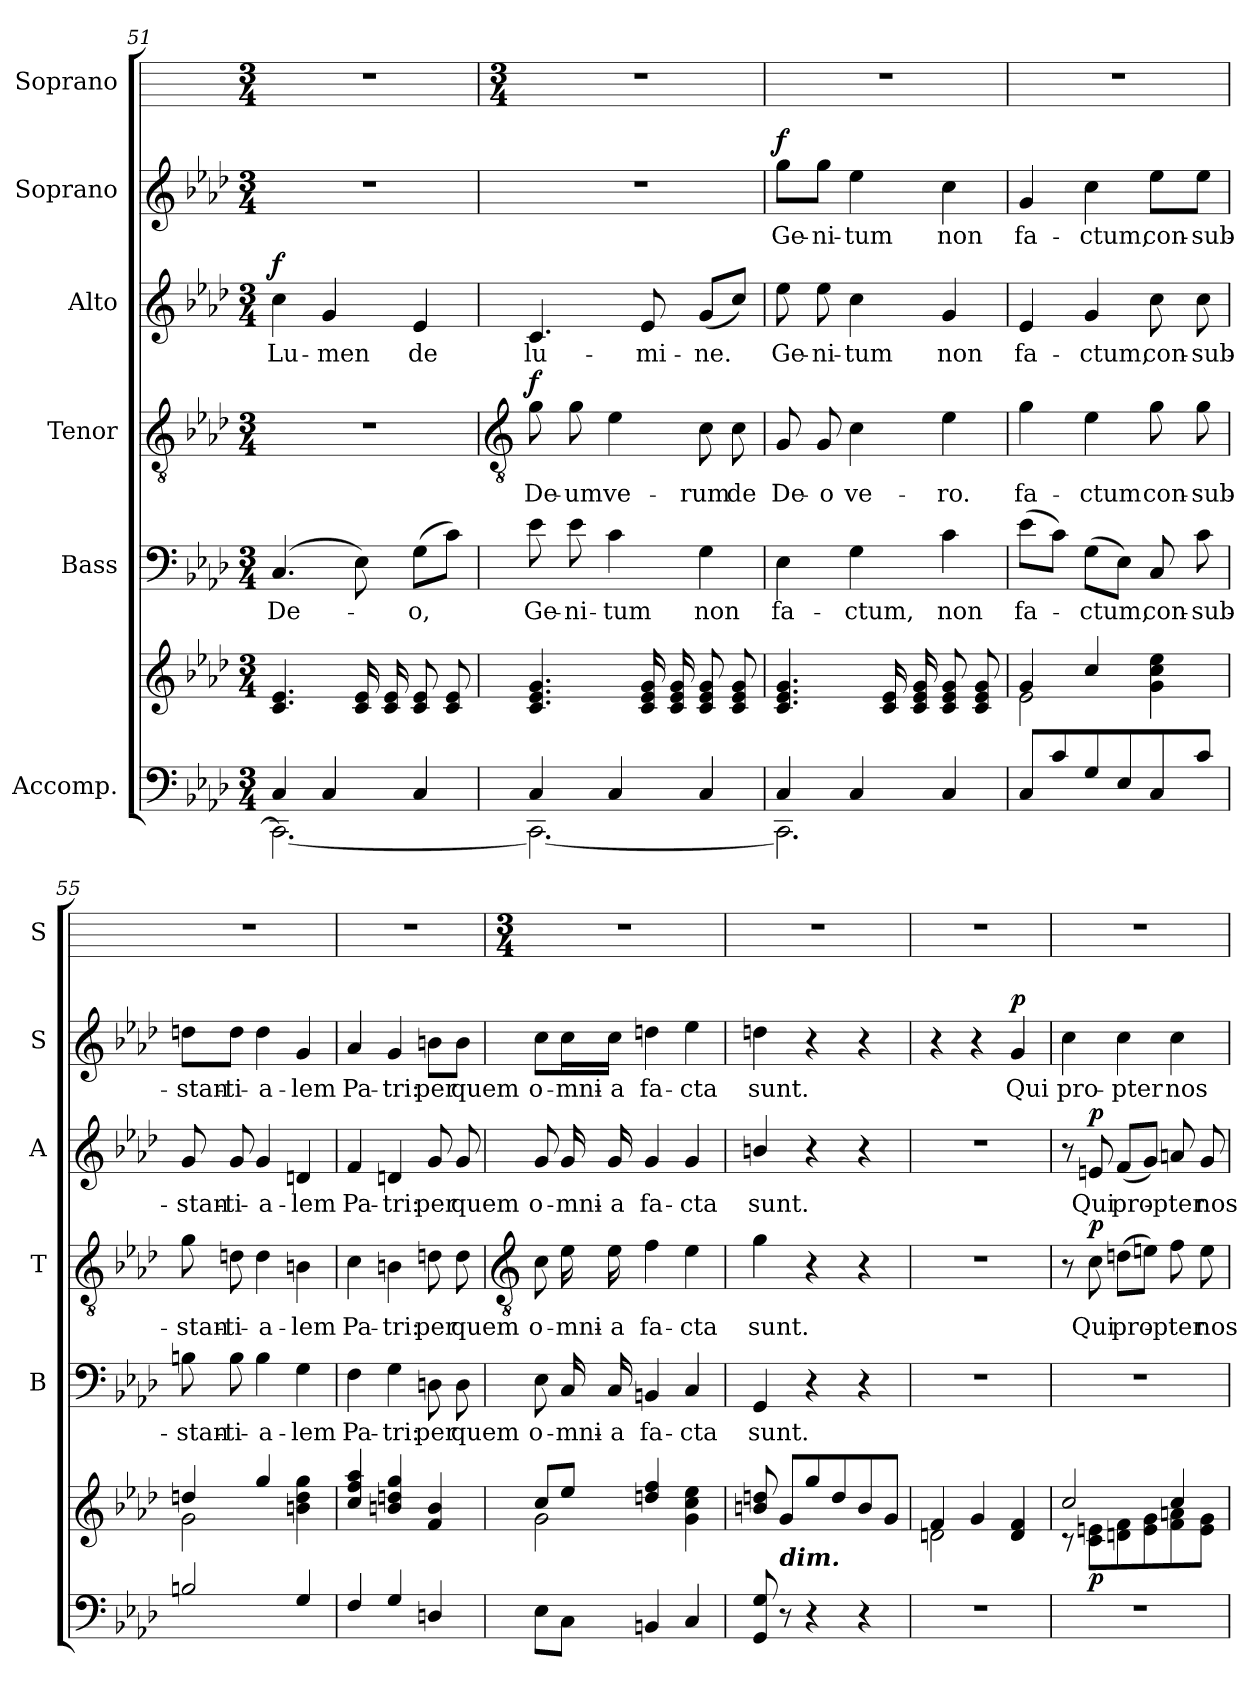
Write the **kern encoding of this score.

**kern	**kern	**dynam	**kern	**text	**kern	**text	**dynam	**kern	**text	**dynam	**kern	**text	**dynam	**kern
*part6	*part6	*part6	*part5	*part5	*part4	*part4	*part4	*part3	*part3	*part3	*part2	*part2	*part2	*part1
*staff7	*staff6	*staff6/7	*staff5	*staff5	*staff4	*staff4	*staff4	*staff3	*staff3	*staff3	*staff2	*staff2	*staff2	*staff1
*I"Accomp.	*	*	*I"Bass	*	*I"Tenor	*	*	*I"Alto	*	*	*I"Soprano	*	*	*I"Soprano
*	*	*	*I'B	*	*I'T	*	*	*I'A	*	*	*I'S	*	*	*I'S
*clefF4	*clefG2	*	*clefF4	*	*clefGv2	*	*	*clefG2	*	*	*clefG2	*	*	*
*k[b-e-a-d-]	*k[b-e-a-d-]	*	*k[b-e-a-d-]	*	*k[b-e-a-d-]	*	*	*k[b-e-a-d-]	*	*	*k[b-e-a-d-]	*	*	*
*A-:	*A-:	*	*A-:	*	*A-:	*	*	*A-:	*	*	*A-:	*	*	*
*M3/4	*M3/4	*	*M3/4	*	*M3/4	*	*	*M3/4	*	*	*M3/4	*	*	*M3/4
=51	=51	=51	=51	=51	=51	=51	=51	=51	=51	=51	=51	=51	=51	=51
*^	*^	*	*	*	*	*	*	*	*	*	*	*	*	*
!	!	!	!LO:N:vis=1	!	!	!LO:LY:b	!LO:N:vis=1	!	!	!	!LO:LY:b	!LO:DY:b	!LO:N:vis=1	!	!	!
4C	2.CC\_	4.c 4.e-	2.ryy	.	(<4.C	De-	2.r	.	.	4cc	Lu-	f	2.r	.	.	2.r
!	!	!	!	!	!	!	!	!	!	!	!LO:LY:b	!	!	!	!	!
4C	.	.	.	.	.	.	.	.	.	4g	-men	.	.	.	.	.
.	.	16c 16e-LL	.	.	8E-)	.	.	.	.	.	.	.	.	.	.	.
.	.	16c 16e-	.	.	.	.	.	.	.	.	.	.	.	.	.	.
!	!	!	!	!	!	!LO:LY:b	!	!	!	!	!LO:LY:b	!	!	!	!	!
4C	.	8c 8e-	.	.	(8GL	o,	.	.	.	4e-	de	.	.	.	.	.
.	.	8c 8e-J	.	.	8cJ)	.	.	.	.	.	.	.	.	.	.	.
!!LO:LB:g=z
=52	=52	=52	=52	=52	=52	=52	=52	=52	=52	=52	=52	=52	=52	=52	=52	=52
*	*	*	*	*	*	*	*clefGv2	*	*	*	*	*	*	*	*	*
*	*	*	*	*	*	*	*	*	*	*	*	*	*	*	*	*M3/4
!	!	!	!LO:N:vis=1	!	!	!LO:LY:b	!	!LO:LY:b	!LO:DY:b	!	!LO:LY:b	!	!LO:N:vis=1	!	!	!
4C	2.CC\_	4.c 4.e- 4.g	2.ryy	.	8e-	Ge-	8g	De-	f	4.c	lu-	.	2.r	.	.	2.r
!	!	!	!	!	!	!LO:LY:b	!	!LO:LY:b	!	!	!	!	!	!	!	!
.	.	.	.	.	8e-	-ni-	8g	-um	.	.	.	.	.	.	.	.
!	!	!	!	!	!	!LO:LY:b	!	!LO:LY:b	!	!	!	!	!	!	!	!
4C	.	.	.	.	4c	-tum	4e-	ve-	.	.	.	.	.	.	.	.
!	!	!	!	!	!	!	!	!	!	!	!LO:LY:b	!	!	!	!	!
.	.	16c 16e- 16gLL	.	.	.	.	.	.	.	8e-	-mi-	.	.	.	.	.
.	.	16c 16e- 16g	.	.	.	.	.	.	.	.	.	.	.	.	.	.
!	!	!	!	!	!	!LO:LY:b	!	!LO:LY:b	!	!	!LO:LY:b	!	!	!	!	!
4C	.	8c 8e- 8g	.	.	4G	non	8c	-rum	.	(<8gL	-ne.	.	.	.	.	.
!	!	!	!	!	!	!	!	!LO:LY:b	!	!	!	!	!	!	!	!
.	.	8c 8e- 8gJ	.	.	.	.	8c	de	.	8ccJ)	.	.	.	.	.	.
=53	=53	=53	=53	=53	=53	=53	=53	=53	=53	=53	=53	=53	=53	=53	=53	=53
!	!	!	!LO:N:vis=1	!	!	!LO:LY:b	!	!LO:LY:b	!	!	!LO:LY:b	!	!	!LO:LY:b	!LO:DY:b	!
4C	2.CC\]	4.c 4.e- 4.g	2.ryy	.	4E-	fa-	8G	De-	.	8ee-	Ge-	.	8gg\L	Ge-	f	2.r
!	!	!	!	!	!	!	!	!LO:LY:b	!	!	!LO:LY:b	!	!	!LO:LY:b	!	!
.	.	.	.	.	.	.	8G	-o	.	8ee-	-ni-	.	8gg\J	-ni-	.	.
!	!	!	!	!	!	!LO:LY:b	!	!LO:LY:b	!	!	!LO:LY:b	!	!	!LO:LY:b	!	!
4C	.	.	.	.	4G	-ctum,	4c	ve-	.	4cc	-tum	.	4ee-	-tum	.	.
.	.	16c 16e-LL	.	.	.	.	.	.	.	.	.	.	.	.	.	.
.	.	16c 16e- 16g	.	.	.	.	.	.	.	.	.	.	.	.	.	.
!	!	!	!	!	!	!LO:LY:b	!	!LO:LY:b	!	!	!LO:LY:b	!	!	!LO:LY:b	!	!
4C	.	8c 8e- 8g	.	.	4c	non	4e-	-ro.	.	4g	non	.	4cc	non	.	.
.	.	8c 8e- 8gJ	.	.	.	.	.	.	.	.	.	.	.	.	.	.
=54	=54	=54	=54	=54	=54	=54	=54	=54	=54	=54	=54	=54	=54	=54	=54	=54
!	!LO:N:vis=1	!	!	!	!	!LO:LY:b	!	!LO:LY:b	!	!	!LO:LY:b	!	!	!LO:LY:b	!	!
8CL	2.ryy	4g	2e-\	.	(>8e-L	fa-	4g	fa-	.	4e-	fa-	.	4g	fa-	.	2.r
8c	.	.	.	.	8cJ)	.	.	.	.	.	.	.	.	.	.	.
!	!	!	!	!	!	!LO:LY:b	!	!LO:LY:b	!	!	!LO:LY:b	!	!	!LO:LY:b	!	!
8G	.	4cc/	.	.	(>8GL	ctum,	4e-	-ctum	.	4g	-ctum,	.	4cc	-ctum,	.	.
8E-	.	.	.	.	8E-J)	.	.	.	.	.	.	.	.	.	.	.
!	!	!	!	!	!	!LO:LY:b	!	!LO:LY:b	!	!	!LO:LY:b	!	!	!LO:LY:b	!	!
8C	.	4g 4cc 4ee-	4ryy	.	8C	con-	8g	con-	.	8cc	con-	.	8ee-\L	con-	.	.
!	!	!	!	!	!	!LO:LY:b	!	!LO:LY:b	!	!	!LO:LY:b	!	!	!LO:LY:b	!	!
8cJ	.	.	.	.	8c	-sub-	8g	-sub-	.	8cc	-sub-	.	8ee-\J	-sub-	.	.
=55	=55	=55	=55	=55	=55	=55	=55	=55	=55	=55	=55	=55	=55	=55	=55	=55
!	!LO:N:vis=1	!	!	!	!	!LO:LY:b	!	!LO:LY:b	!	!	!LO:LY:b	!	!	!LO:LY:b	!	!
2Bn	2.ryy	4ddn/	2g\	.	8Bn	-stan-	8g	-stan-	.	8g	-stan-	.	8ddn\L	-stan-	.	2.r
!	!	!	!	!	!	!LO:LY:b	!	!LO:LY:b	!	!	!LO:LY:b	!	!	!LO:LY:b	!	!
.	.	.	.	.	8B	-ti-	8dn	-ti-	.	8g	-ti-	.	8dd\J	-ti-	.	.
!	!	!	!	!	!	!LO:LY:b	!	!LO:LY:b	!	!	!LO:LY:b	!	!	!LO:LY:b	!	!
.	.	4gg/	.	.	4B	-a-	4d	-a-	.	4g	-a-	.	4dd	-a-	.	.
!	!	!	!	!	!	!LO:LY:b	!	!LO:LY:b	!	!	!LO:LY:b	!	!	!LO:LY:b	!	!
4G	.	4bn 4dd 4gg	4ryy	.	4G	-lem	4Bn	-lem	.	4dn	-lem	.	4g	-lem	.	.
=56	=56	=56	=56	=56	=56	=56	=56	=56	=56	=56	=56	=56	=56	=56	=56	=56
!	!LO:N:vis=1	!	!LO:N:vis=1	!	!	!LO:LY:b	!	!LO:LY:b	!	!	!LO:LY:b	!	!	!LO:LY:b	!	!
4F	2.ryy	4cc 4ff 4aa-	2.ryy	.	4F	Pa-	4c	Pa-	.	4f	Pa-	.	4a-	Pa-	.	2.r
!	!	!	!	!	!	!LO:LY:b	!	!LO:LY:b	!	!	!LO:LY:b	!	!	!LO:LY:b	!	!
4G	.	4bn 4ddn 4gg	.	.	4G	-tri:	4Bn	-tri:	.	4dn	-tri:	.	4g	-tri:	.	.
!	!	!	!	!	!	!LO:LY:b	!	!LO:LY:b	!	!	!LO:LY:b	!	!	!LO:LY:b	!	!
4Dn	.	4f 4b	.	.	8Dn	per	8dn	per	.	8g	per	.	8bn\L	per	.	.
!	!	!	!	!	!	!LO:LY:b	!	!LO:LY:b	!	!	!LO:LY:b	!	!	!LO:LY:b	!	!
.	.	.	.	.	8D	quem	8d	quem	.	8g	quem	.	8b\J	quem	.	.
*v	*v	*	*	*	*	*	*	*	*	*	*	*	*	*	*	*
!!LO:LB:g=z
=57	=57	=57	=57	=57	=57	=57	=57	=57	=57	=57	=57	=57	=57	=57	=57
*	*	*	*	*	*	*clefGv2	*	*	*	*	*	*	*	*	*
*	*	*	*	*	*	*	*	*	*	*	*	*	*	*	*M3/4
!	!	!	!	!	!LO:LY:b	!	!LO:LY:b	!	!	!LO:LY:b	!	!	!LO:LY:b	!	!
8E-L	8cc/L	2g\	.	8E-	o-	8c	o-	.	8g	o-	.	8cc\L	o-	.	2.r
!	!	!	!	!	!LO:LY:b	!	!LO:LY:b	!	!	!LO:LY:b	!	!	!LO:LY:b	!	!
8CJ	8ee-/J	.	.	16C	-mni-	16e-	-mni-	.	16g	-mni-	.	16cc\L	-mni-	.	.
!	!	!	!	!	!LO:LY:b	!	!LO:LY:b	!	!	!LO:LY:b	!	!	!LO:LY:b	!	!
.	.	.	.	16C	-a	16e-	-a	.	16g	-a	.	16cc\JJ	-a	.	.
!	!	!	!	!	!LO:LY:b	!	!LO:LY:b	!	!	!LO:LY:b	!	!	!LO:LY:b	!	!
4BBn	4ddn/ 4ff/	.	.	4BBn	fa-	4f	fa-	.	4g	fa-	.	4ddn	fa-	.	.
!	!	!	!	!	!LO:LY:b	!	!LO:LY:b	!	!	!LO:LY:b	!	!	!LO:LY:b	!	!
4C	4g 4cc 4ee-	4ryy	.	4C	-cta	4e-	-cta	.	4g	-cta	.	4ee-	-cta	.	.
=58	=58	=58	=58	=58	=58	=58	=58	=58	=58	=58	=58	=58	=58	=58	=58
!	!	!LO:N:vis=1	!	!	!LO:LY:b	!	!LO:LY:b	!	!	!LO:LY:b	!	!	!LO:LY:b	!	!
8GG 8G	8bn 8ddn	2.ryy	.	4GG	sunt.	4g	sunt.	.	4bn/	sunt.	.	4ddn	sunt.	.	2.r
!	!LO:TX:b:Bi:t=dim.	!	!	!	!	!	!	!	!	!	!	!	!	!	!
8r	8gL	.	.	.	.	.	.	.	.	.	.	.	.	.	.
4r	8gg	.	.	4r	.	4r	.	.	4r	.	.	4r	.	.	.
.	8dd	.	.	.	.	.	.	.	.	.	.	.	.	.	.
4r	8b	.	.	4r	.	4r	.	.	4r	.	.	4r	.	.	.
.	8gJ	.	.	.	.	.	.	.	.	.	.	.	.	.	.
=59	=59	=59	=59	=59	=59	=59	=59	=59	=59	=59	=59	=59	=59	=59	=59
!LO:N:vis=1	!	!	!	!LO:N:vis=1	!	!LO:N:vis=1	!	!	!LO:N:vis=1	!	!	!	!	!	!
2.r	4f	2dn\	.	2.r	.	2.r	.	.	2.r	.	.	4r	.	.	2.r
.	4g	.	.	.	.	.	.	.	.	.	.	4r	.	.	.
!	!	!	!	!	!	!	!	!	!	!	!	!	!LO:LY:b	!LO:DY:b	!
.	4d 4f	4ryy	.	.	.	.	.	.	.	.	.	4g	Qui	p	.
=60	=60	=60	=60	=60	=60	=60	=60	=60	=60	=60	=60	=60	=60	=60	=60
!LO:N:vis=1	!	!	!	!LO:N:vis=1	!	!	!	!	!	!	!	!	!LO:LY:b	!	!
2.r	2cc/	8r	.	2.r	.	8r	.	.	8r	.	.	4cc	pro-	.	2.r
!	!	!	!LO:DY:b	!	!	!	!LO:LY:b	!LO:DY:b	!	!LO:LY:b	!LO:DY:b	!	!	!	!
.	.	8c\ 8en\L	p	.	.	8c	Qui	p	8en	Qui	p	.	.	.	.
!	!	!	!	!	!	!	!LO:LY:b	!	!	!LO:LY:b	!	!	!LO:LY:b	!	!
.	.	8dn\ 8f\	.	.	.	(>8dnL	pro-	.	(<8fL	pro-	.	4cc	-pter	.	.
.	.	8e\ 8g\	.	.	.	8enJ)	.	.	8gJ)	.	.	.	.	.	.
!	!	!	!	!	!	!	!LO:LY:b	!	!	!LO:LY:b	!	!	!LO:LY:b	!	!
.	4cc/	8f\ 8an\	.	.	.	8f	pter	.	8an	pter	.	4cc	nos	.	.
!	!	!	!	!	!	!	!LO:LY:b	!	!	!LO:LY:b	!	!	!	!	!
.	.	8e\ 8g\J	.	.	.	8e	nos	.	8g	nos	.	.	.	.	.
*	*v	*v	*	*	*	*	*	*	*	*	*	*	*	*	*
=	=	=	=	=	=	=	=	=	=	=	=	=	=	=
*-	*-	*-	*-	*-	*-	*-	*-	*-	*-	*-	*-	*-	*-	*-
